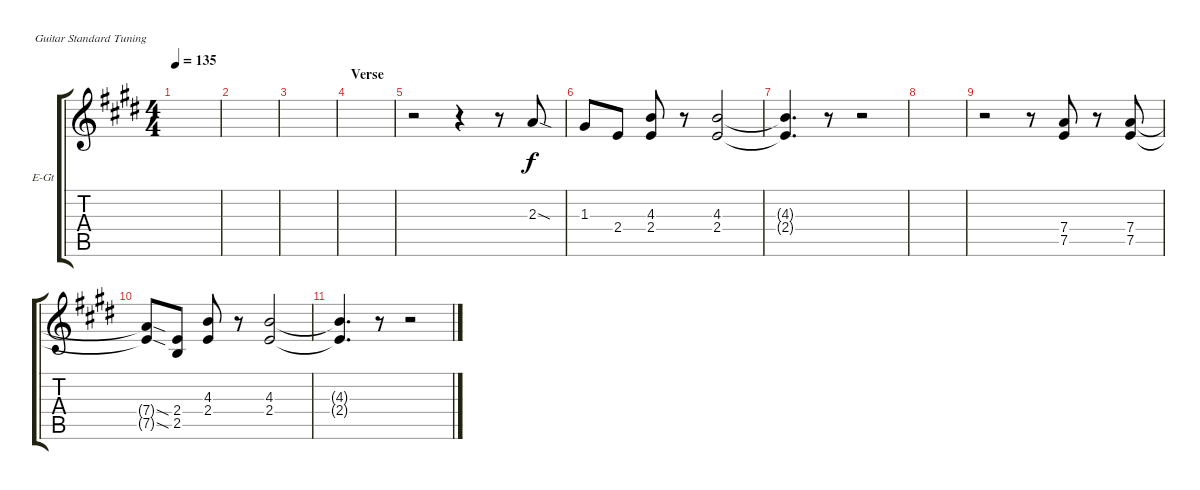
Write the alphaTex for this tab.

\defaultSystemsLayout 4
\bracketExtendMode groupsimilarinstruments
\firstSystemTrackNameOrientation horizontal
\otherSystemsTrackNameOrientation horizontal
\track ("FILLS" "E-Gt") {solo instrument distortionguitar}
\staff {score tabs}
\tuning (E4 B3 G3 D3 A2 E2)
\ts (4 4)
\tempo 135
\clef g2
\ks e
|
|
|
\section ("" "Verse")
|
r.2 r.4 r.8 2.3{sod}.8 |
1.3.8 2.4.8 (2.4 4.3).8 r.8 (4.3 2.4).2 |
(4.3{t} 2.4{t}).4{d} r.8 r.2 |
|
r.2 r.8 (7.5 7.4).8 r.8 (7.4 7.5).8 |
(7.4{sod t} 7.5{sod t}).8 (2.4 2.5).8 (2.4 4.3).8 r.8 (4.3 2.4).2 |
(4.3{t} 2.4{t}).4{d} r.8 r.2
